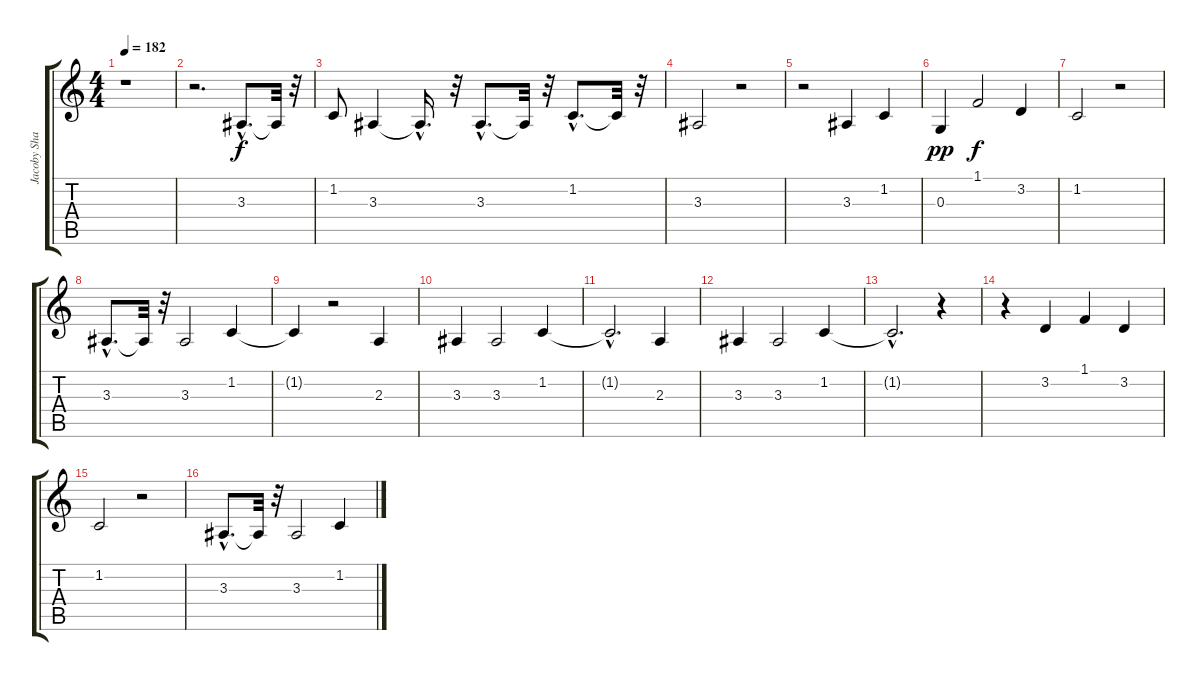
\track ("Jacoby Shaddix" "Jacoby Sha") {instrument oboe}
\staff {score tabs}
\tuning (E4 B3 G3 D3 A2 E2) {hide}
\ts (4 4)
\tempo 182
\clef g2
\ks c
r.1{dy f} |
r.2{d} 3.3{hac}.8{d} 3.3{t}.32 r.32 |
1.2.8 3.3.4 3.3{hac t}.16{d} r.32 3.3{hac}.8{d} 3.3{t}.32 r.32 1.2{hac}.8{d} 1.2{t}.32 r.32 |
3.3.2 r.2 |
r.2 3.3.4 1.2.4 |
0.3.4{dy pp} 1.1.2{dy f} 3.2.4 |
1.2.2 r.2 |
3.3{hac}.8{d} 3.3{t}.32 r.32 3.3.2 1.2.4 |
1.2{t}.4 r.2 2.3.4 |
3.3.4 3.3.2 1.2.4 |
1.2{hac t}.2{d} 2.3.4 |
3.3.4 3.3.2 1.2.4 |
1.2{hac t}.2{d} r.4 |
r.4 3.2.4 1.1.4 3.2.4 |
1.2.2 r.2 |
3.3{hac}.8{d} 3.3{t}.32 r.32 3.3.2 1.2.4
